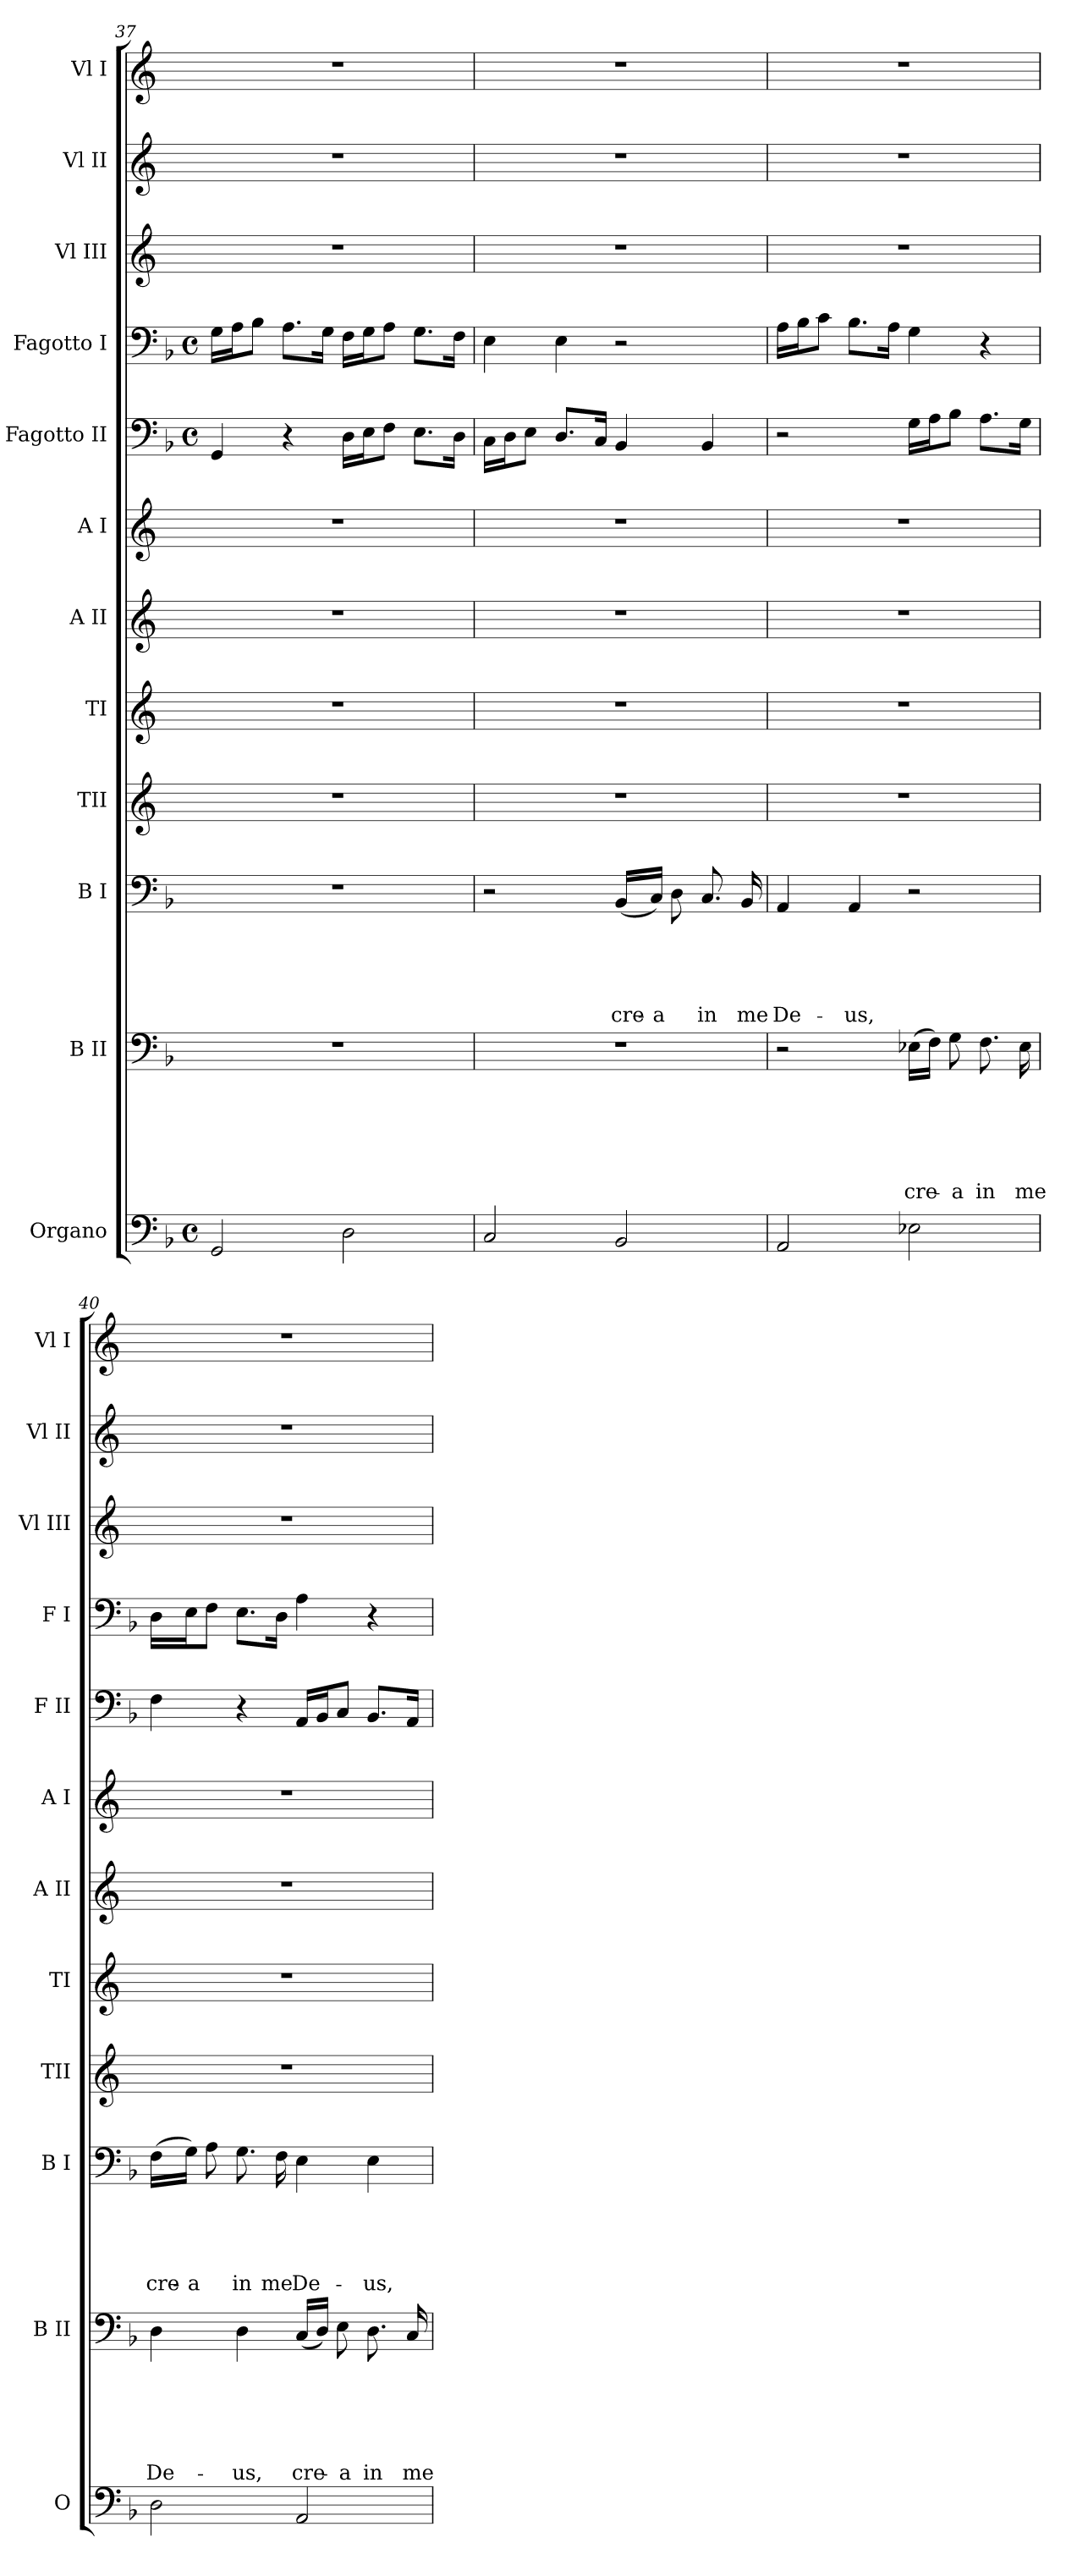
**kern	**kern	**text	**text	**text	**text	**text	**text	**kern	**text	**text	**text	**text	**text	**kern	**kern	**kern	**kern	**kern	**kern	**kern	**kern	**kern
*part12	*part11	*part11	*part11	*part11	*part11	*part11	*part11	*part10	*part10	*part10	*part10	*part10	*part10	*part9	*part8	*part7	*part6	*part5	*part4	*part3	*part2	*part1
*staff12	*staff11	*staff11	*staff11	*staff11	*staff11	*staff11	*staff11	*staff10	*staff10	*staff10	*staff10	*staff10	*staff10	*staff9	*staff8	*staff7	*staff6	*staff5	*staff4	*staff3	*staff2	*staff1
*I"Organo	*I"B II	*	*	*	*	*	*	*I"B I	*	*	*	*	*	*I"TII	*I"TI	*I"A II	*I"A I	*I"Fagotto II	*I"Fagotto I	*I"Vl III	*I"Vl II	*I"Vl I
*I'O	*I'B II	*	*	*	*	*	*	*I'B I	*	*	*	*	*	*I'TII	*I'TI	*I'A II	*I'A I	*I'F II	*I'F I	*I'Vl III	*I'Vl II	*I'Vl I
*clefF4	*clefF4	*	*	*	*	*	*	*clefF4	*	*	*	*	*	*clefG2	*clefG2	*clefG2	*clefG2	*clefF4	*clefF4	*clefG2	*clefG2	*clefG2
*k[b-]	*k[b-]	*	*	*	*	*	*	*k[b-]	*	*	*	*	*	*k[]	*k[]	*k[]	*k[]	*k[b-]	*k[b-]	*k[]	*k[]	*k[]
*F:	*F:	*	*	*	*	*	*	*F:	*	*	*	*	*	*C:	*C:	*C:	*C:	*F:	*F:	*C:	*C:	*C:
*M4/4	*	*	*	*	*	*	*	*	*	*	*	*	*	*	*	*	*	*M4/4	*M4/4	*	*	*
*met(c)	*	*	*	*	*	*	*	*	*	*	*	*	*	*	*	*	*	*met(c)	*met(c)	*	*	*
=37	=37	=37	=37	=37	=37	=37	=37	=37	=37	=37	=37	=37	=37	=37	=37	=37	=37	=37	=37	=37	=37	=37
2GG/	1r	.	.	.	.	.	.	1r	.	.	.	.	.	1r	1r	1r	1r	4GG/	16G\LL	1r	1r	1r
.	.	.	.	.	.	.	.	.	.	.	.	.	.	.	.	.	.	.	16A\J	.	.	.
.	.	.	.	.	.	.	.	.	.	.	.	.	.	.	.	.	.	.	8B-\J	.	.	.
.	.	.	.	.	.	.	.	.	.	.	.	.	.	.	.	.	.	4r	8.A\L	.	.	.
.	.	.	.	.	.	.	.	.	.	.	.	.	.	.	.	.	.	.	16G\Jk	.	.	.
2D\	.	.	.	.	.	.	.	.	.	.	.	.	.	.	.	.	.	16D\LL	16F\LL	.	.	.
.	.	.	.	.	.	.	.	.	.	.	.	.	.	.	.	.	.	16E\J	16G\J	.	.	.
.	.	.	.	.	.	.	.	.	.	.	.	.	.	.	.	.	.	8F\J	8A\J	.	.	.
.	.	.	.	.	.	.	.	.	.	.	.	.	.	.	.	.	.	8.E\L	8.G\L	.	.	.
.	.	.	.	.	.	.	.	.	.	.	.	.	.	.	.	.	.	16D\Jk	16F\Jk	.	.	.
!!LO:PB:g=z
=38	=38	=38	=38	=38	=38	=38	=38	=38	=38	=38	=38	=38	=38	=38	=38	=38	=38	=38	=38	=38	=38	=38
2C/	1r	.	.	.	.	.	.	2r	.	.	.	.	.	1r	1r	1r	1r	16C\LL	4E\	1r	1r	1r
.	.	.	.	.	.	.	.	.	.	.	.	.	.	.	.	.	.	16D\J	.	.	.	.
.	.	.	.	.	.	.	.	.	.	.	.	.	.	.	.	.	.	8E\J	.	.	.	.
.	.	.	.	.	.	.	.	.	.	.	.	.	.	.	.	.	.	8.D/L	4E\	.	.	.
.	.	.	.	.	.	.	.	.	.	.	.	.	.	.	.	.	.	16C/Jk	.	.	.	.
!	!	!	!	!	!	!	!	!	!	!	!	!	!LO:LY:b	!	!	!	!	!	!	!	!	!
2BB-/	.	.	.	.	.	.	.	(<16BB-/LL	.	.	.	.	cre-	.	.	.	.	4BB-/	2r	.	.	.
!	!	!	!	!	!	!	!	!	!	!	!	!	!LO:LY:b	!	!	!	!	!	!	!	!	!
.	.	.	.	.	.	.	.	16C/JJ)	.	.	.	.	-a	.	.	.	.	.	.	.	.	.
.	.	.	.	.	.	.	.	8D\	.	.	.	.	.	.	.	.	.	.	.	.	.	.
!	!	!	!	!	!	!	!	!	!	!	!	!	!LO:LY:b	!	!	!	!	!	!	!	!	!
.	.	.	.	.	.	.	.	8.C/	.	.	.	.	in	.	.	.	.	4BB-/	.	.	.	.
!	!	!	!	!	!	!	!	!	!	!	!	!	!LO:LY:b	!	!	!	!	!	!	!	!	!
.	.	.	.	.	.	.	.	16BB-/	.	.	.	.	me	.	.	.	.	.	.	.	.	.
=39	=39	=39	=39	=39	=39	=39	=39	=39	=39	=39	=39	=39	=39	=39	=39	=39	=39	=39	=39	=39	=39	=39
!	!	!	!	!	!	!	!	!	!	!	!	!	!LO:LY:b	!	!	!	!	!	!	!	!	!
2AA/	2r	.	.	.	.	.	.	4AA/	.	.	.	.	De-	1r	1r	1r	1r	2r	16A\LL	1r	1r	1r
.	.	.	.	.	.	.	.	.	.	.	.	.	.	.	.	.	.	.	16B-\J	.	.	.
.	.	.	.	.	.	.	.	.	.	.	.	.	.	.	.	.	.	.	8c\J	.	.	.
!	!	!	!	!	!	!	!	!	!	!	!	!	!LO:LY:b	!	!	!	!	!	!	!	!	!
.	.	.	.	.	.	.	.	4AA/	.	.	.	.	-us,	.	.	.	.	.	8.B-\L	.	.	.
.	.	.	.	.	.	.	.	.	.	.	.	.	.	.	.	.	.	.	16A\Jk	.	.	.
!	!	!	!	!	!	!	!LO:LY:b	!	!	!	!	!	!	!	!	!	!	!	!	!	!	!
2E-X\	(>16E-X\LL	.	.	.	.	.	cre-	2r	.	.	.	.	.	.	.	.	.	16G\LL	4G\	.	.	.
.	16F\JJ)	.	.	.	.	.	.	.	.	.	.	.	.	.	.	.	.	16A\J	.	.	.	.
!	!	!	!	!	!	!	!LO:LY:b	!	!	!	!	!	!	!	!	!	!	!	!	!	!	!
.	8G\	.	.	.	.	.	-a	.	.	.	.	.	.	.	.	.	.	8B-\J	.	.	.	.
!	!	!	!	!	!	!	!LO:LY:b	!	!	!	!	!	!	!	!	!	!	!	!	!	!	!
.	8.F\	.	.	.	.	.	in	.	.	.	.	.	.	.	.	.	.	8.A\L	4r	.	.	.
!	!	!	!	!	!	!	!LO:LY:b	!	!	!	!	!	!	!	!	!	!	!	!	!	!	!
.	16E-\	.	.	.	.	.	me	.	.	.	.	.	.	.	.	.	.	16G\Jk	.	.	.	.
=40	=40	=40	=40	=40	=40	=40	=40	=40	=40	=40	=40	=40	=40	=40	=40	=40	=40	=40	=40	=40	=40	=40
!	!	!	!	!	!	!	!LO:LY:b	!	!	!	!	!	!LO:LY:b	!	!	!	!	!	!	!	!	!
2D\	4D\	.	.	.	.	.	De-	(>16F\LL	.	.	.	.	cre-	1r	1r	1r	1r	4F\	16D\LL	1r	1r	1r
!	!	!	!	!	!	!	!	!	!	!	!	!	!LO:LY:b	!	!	!	!	!	!	!	!	!
.	.	.	.	.	.	.	.	16G\JJ)	.	.	.	.	-a	.	.	.	.	.	16E\J	.	.	.
.	.	.	.	.	.	.	.	8A\	.	.	.	.	.	.	.	.	.	.	8F\J	.	.	.
!	!	!	!	!	!	!	!LO:LY:b	!	!	!	!	!	!LO:LY:b	!	!	!	!	!	!	!	!	!
.	4D\	.	.	.	.	.	-us,	8.G\	.	.	.	.	in	.	.	.	.	4r	8.E\L	.	.	.
!	!	!	!	!	!	!	!	!	!	!	!	!	!LO:LY:b	!	!	!	!	!	!	!	!	!
.	.	.	.	.	.	.	.	16F\	.	.	.	.	me	.	.	.	.	.	16D\Jk	.	.	.
!	!	!	!	!	!	!	!LO:LY:b	!	!	!	!	!	!LO:LY:b	!	!	!	!	!	!	!	!	!
2AA/	(<16C/LL	.	.	.	.	.	cre-	4E\	.	.	.	.	De-	.	.	.	.	16AA/LL	4A\	.	.	.
.	16D/JJ)	.	.	.	.	.	.	.	.	.	.	.	.	.	.	.	.	16BB-/J	.	.	.	.
!	!	!	!	!	!	!	!LO:LY:b	!	!	!	!	!	!	!	!	!	!	!	!	!	!	!
.	8E\	.	.	.	.	.	-a	.	.	.	.	.	.	.	.	.	.	8C/J	.	.	.	.
!	!	!	!	!	!	!	!LO:LY:b	!	!	!	!	!	!LO:LY:b	!	!	!	!	!	!	!	!	!
.	8.D\	.	.	.	.	.	in	4E\	.	.	.	.	-us,	.	.	.	.	8.BB-/L	4r	.	.	.
!	!	!	!	!	!	!	!LO:LY:b	!	!	!	!	!	!	!	!	!	!	!	!	!	!	!
.	16C/	.	.	.	.	.	me	.	.	.	.	.	.	.	.	.	.	16AA/Jk	.	.	.	.
=	=	=	=	=	=	=	=	=	=	=	=	=	=	=	=	=	=	=	=	=	=	=
*-	*-	*-	*-	*-	*-	*-	*-	*-	*-	*-	*-	*-	*-	*-	*-	*-	*-	*-	*-	*-	*-	*-
